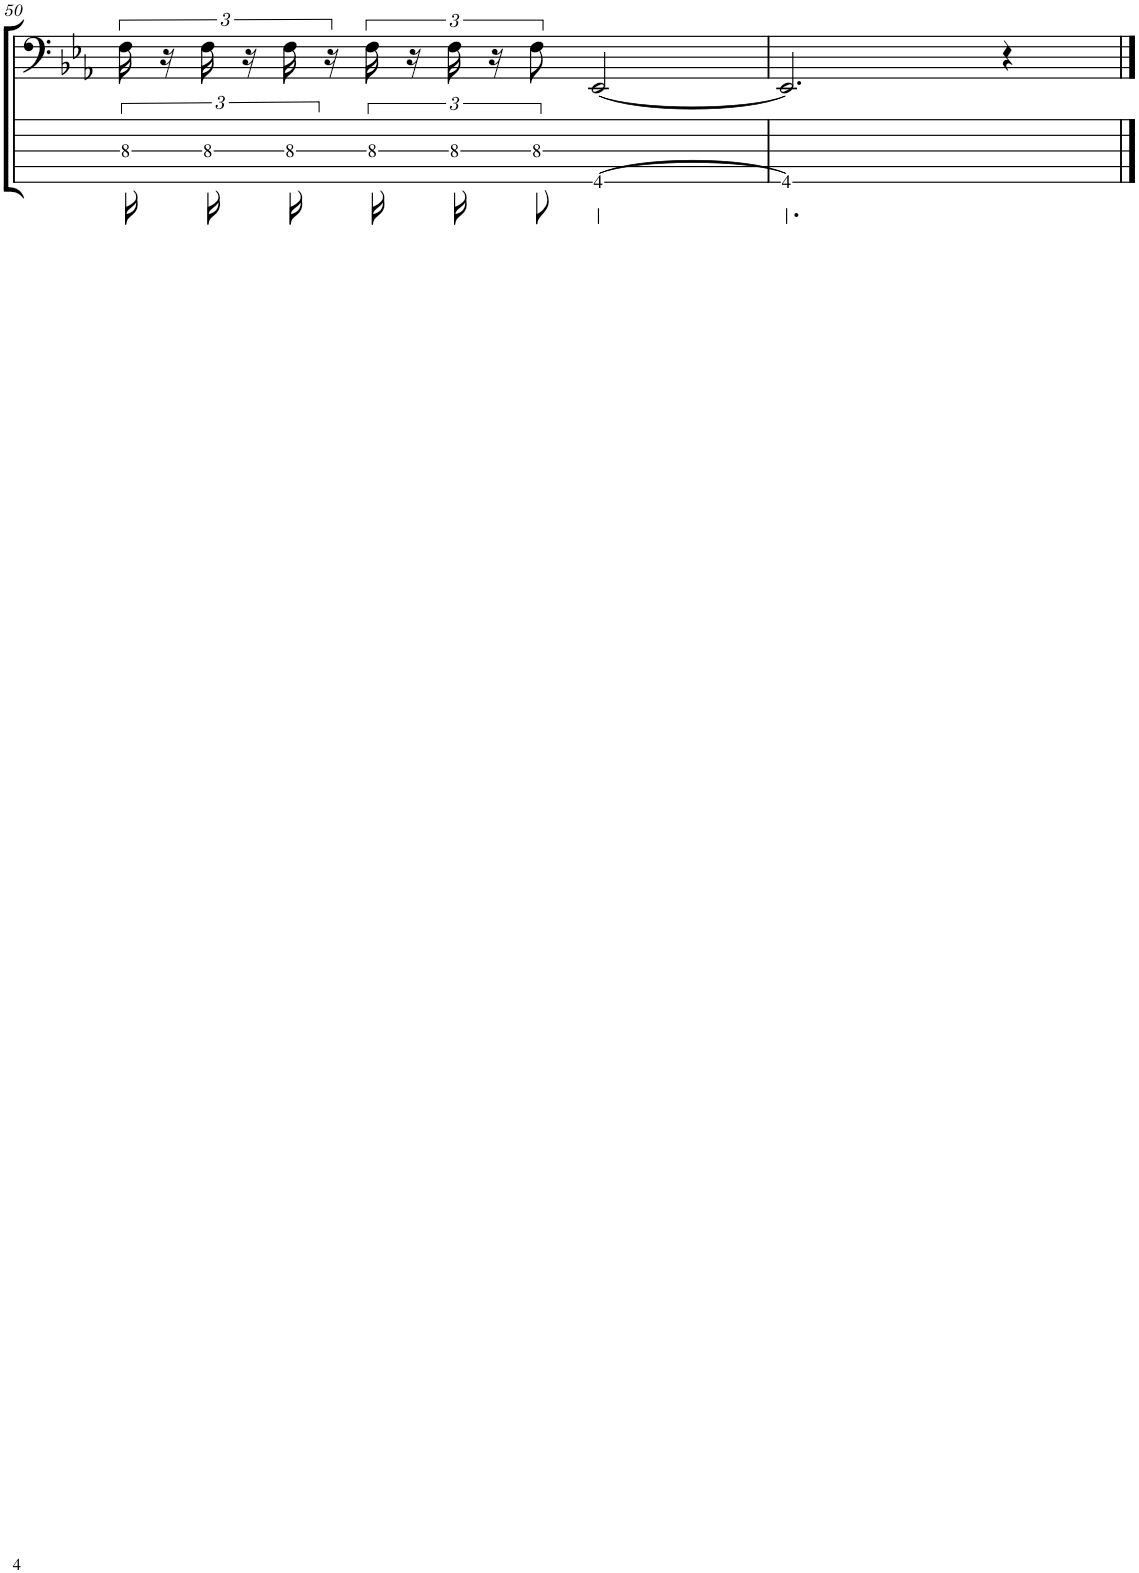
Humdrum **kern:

**kern	**kern
*part1	*part1
*staff2	*staff1
*I"5-str. Electric Bass	*
*I'Elec b	*
!!LO:PB:g=z
*	*clefF4
*Trd7c12	*Trd7c12
*k[b-e-a-]	*k[b-e-a-]
*M4/4	*M4/4
=50	=50
24F\	24F\
24r	24r
24F\	24F\
24r	24r
24F\	24F\
24r	24r
24F\	24F\
24r	24r
24F\	24F\
24r	24r
12F\	12F\
[2EE-\	[2EE-/
=51	=51
2.EE-\]	2.EE-/]
4r	4r
==	==
*-	*-
